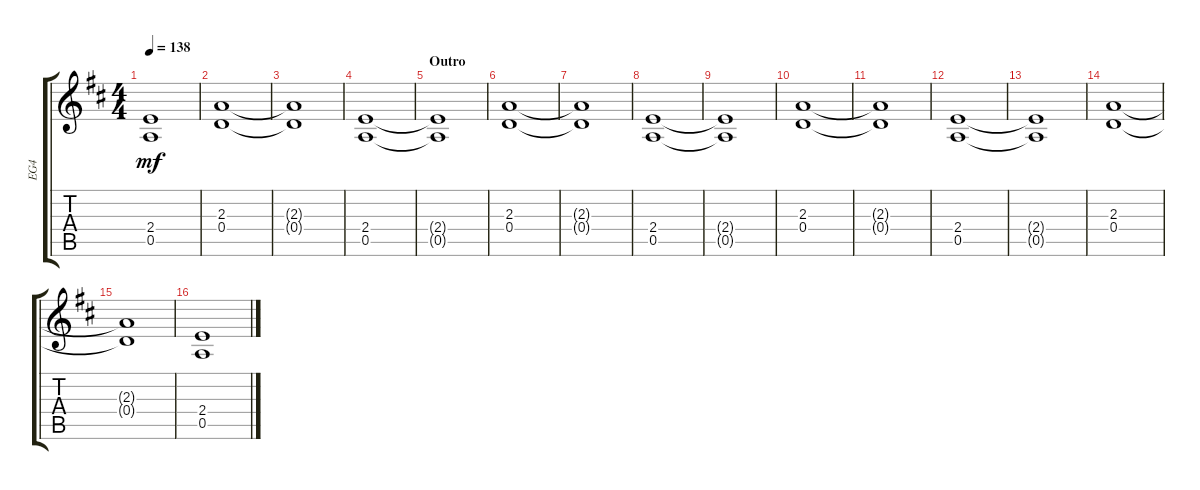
\track ("EG4" "EG4") {instrument distortionguitar}
\staff {score tabs}
\tuning (E4 B3 G3 D3 A2 E2) {hide}
\ts (4 4)
\tempo 138
\clef g2
\ks d
(2.4{t} 0.5{t}).1{dy mf} |
(2.3 0.4).1 |
(2.3{t} 0.4{t}).1 |
(2.4 0.5).1 |
\section ("" "Outro")
(2.4{t} 0.5{t}).1 |
(2.3 0.4).1 |
(2.3{t} 0.4{t}).1 |
(2.4 0.5).1 |
(2.4{t} 0.5{t}).1 |
(2.3 0.4).1 |
(2.3{t} 0.4{t}).1 |
(2.4 0.5).1 |
(2.4{t} 0.5{t}).1 |
(2.3 0.4).1 |
(2.3{t} 0.4{t}).1 |
(2.4 0.5).1
